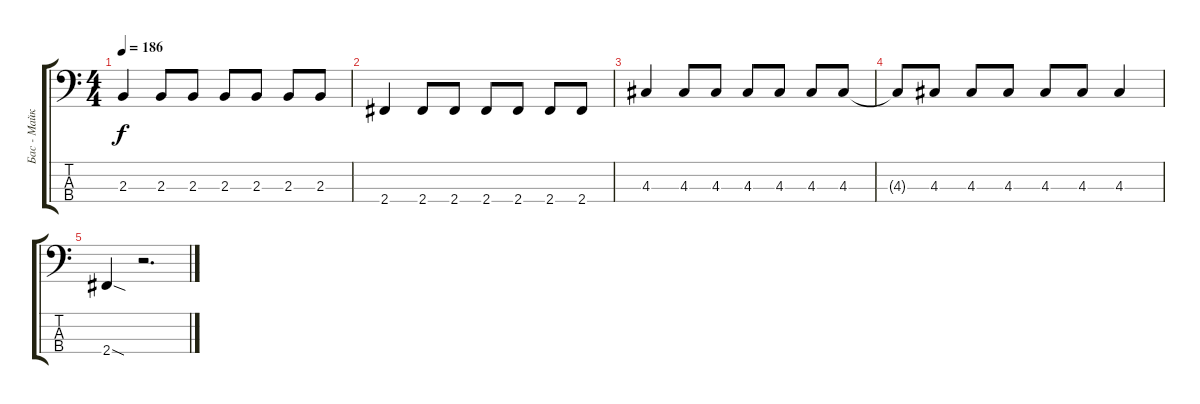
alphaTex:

\track ("Бас - Майк Дёрнт" "Бас - Майк") {instrument electricbasspick}
\staff {score tabs}
\tuning (G2 D2 A1 E1) {hide}
\ts (4 4)
\tempo 186
\clef f4
\ks c
2.3.4{dy f} 2.3.8 2.3.8 2.3.8 2.3.8 2.3.8 2.3.8 |
2.4.4 2.4.8 2.4.8 2.4.8 2.4.8 2.4.8 2.4.8 |
4.3.4 4.3.8 4.3.8 4.3.8 4.3.8 4.3.8 4.3.8 |
4.3{t}.8 4.3.8 4.3.8 4.3.8 4.3.8 4.3.8 4.3.4 |
2.4{sod}.4 r.2{d}
